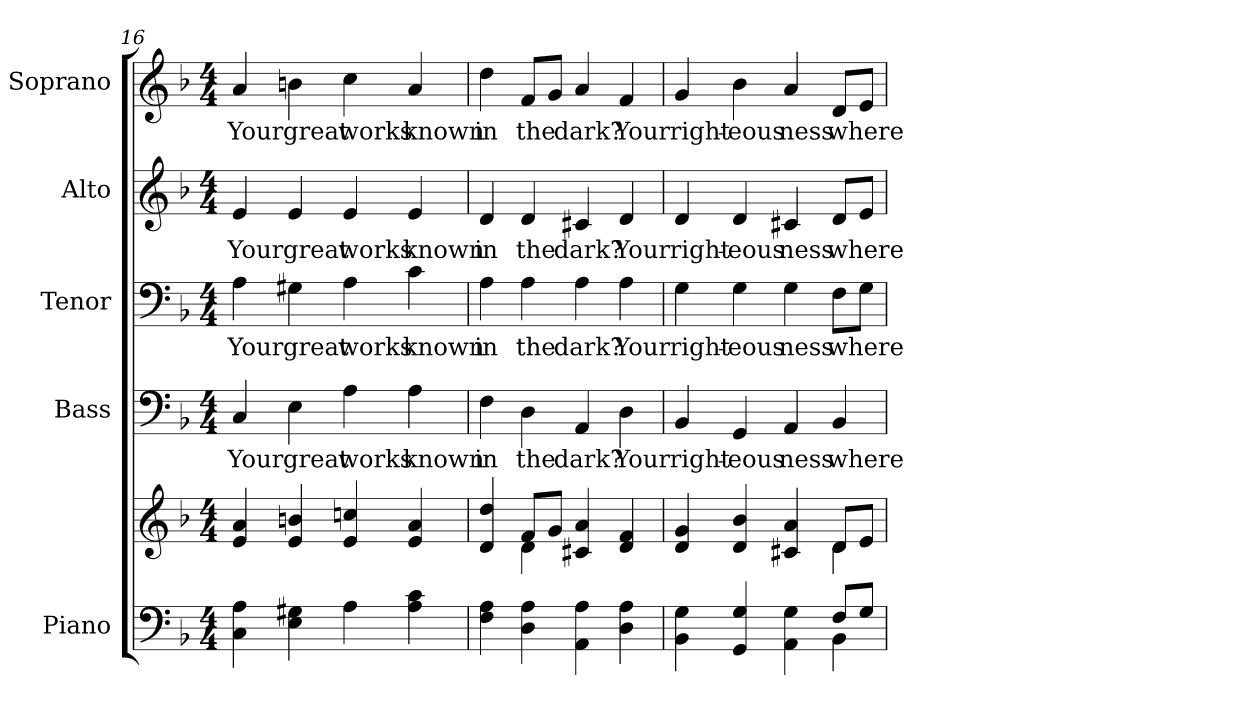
**kern	**kern	**kern	**text	**kern	**text	**kern	**text	**kern	**text
*part5	*part5	*part4	*part4	*part3	*part3	*part2	*part2	*part1	*part1
*staff6	*staff5	*staff4	*staff4	*staff3	*staff3	*staff2	*staff2	*staff1	*staff1
*I"Piano	*	*I"Bass	*	*I"Tenor	*	*I"Alto	*	*I"Soprano	*
*I'Pno.	*	*I'B.	*	*I'T.	*	*I'A.	*	*I'S.	*
*clefF4	*clefG2	*clefF4	*	*clefF4	*	*clefG2	*	*clefG2	*
*k[b-]	*k[b-]	*k[b-]	*	*k[b-]	*	*k[b-]	*	*k[b-]	*
*F:	*F:	*F:	*	*F:	*	*F:	*	*F:	*
*M4/4	*M4/4	*M4/4	*	*M4/4	*	*M4/4	*	*M4/4	*
=16	=16	=16	=16	=16	=16	=16	=16	=16	=16
!	!	!	!LO:LY:b:color=#000000	!	!	!	!	!	!
!	!	!	!	!	!LO:LY:b:color=#000000	!	!	!	!
!	!	!	!	!	!	!	!LO:LY:b:color=#000000	!	!
!	!	!	!	!	!	!	!	!	!LO:LY:b:color=#000000
4Ci\ 4Ai	4ei/ 4ai	4Ci/	Your	4Ai\	Your	4ei/	Your	4ai/	Your
!	!	!	!LO:LY:b:color=#000000	!	!	!	!	!	!
!	!	!	!	!	!LO:LY:b:color=#000000	!	!	!	!
!	!	!	!	!	!	!	!LO:LY:b:color=#000000	!	!
!	!	!	!	!	!	!	!	!	!LO:LY:b:color=#000000
4Ei\ 4G#Xi	4ei/ 4bni	4Ei\	great	4G#Xi\	great	4ei/	great	4bni\	great
!	!	!	!LO:LY:b:color=#000000	!	!	!	!	!	!
!	!	!	!	!	!LO:LY:b:color=#000000	!	!	!	!
!	!	!	!	!	!	!	!LO:LY:b:color=#000000	!	!
!	!	!	!	!	!	!	!	!	!LO:LY:b:color=#000000
4Ai\	4ei/ 4ccni	4Ai\	works	4Ai\	works	4ei/	works	4cci\	works
!	!	!	!LO:LY:b:color=#000000	!	!	!	!	!	!
!	!	!	!	!	!LO:LY:b:color=#000000	!	!	!	!
!	!	!	!	!	!	!	!LO:LY:b:color=#000000	!	!
!	!	!	!	!	!	!	!	!	!LO:LY:b:color=#000000
4Ai\ 4ci	4ei/ 4ai	4Ai\	known	4ci\	known	4ei/	known	4ai/	known
!!LO:PB:g=z
=17	=17	=17	=17	=17	=17	=17	=17	=17	=17
*	*^	*	*	*	*	*	*	*	*
!	!	!	!	!LO:LY:b:color=#000000	!	!	!	!	!	!
!	!	!	!	!	!	!LO:LY:b:color=#000000	!	!	!	!
!	!	!	!	!	!	!	!	!LO:LY:b:color=#000000	!	!
!	!	!	!	!	!	!	!	!	!	!LO:LY:b:color=#000000
4Fi\ 4Ai	4di/ 4ddi	4ryy	4Fi\	in	4Ai\	in	4di/	in	4ddi\	in
!	!	!	!	!LO:LY:b:color=#000000	!	!	!	!	!	!
!	!	!	!	!	!	!LO:LY:b:color=#000000	!	!	!	!
!	!	!	!	!	!	!	!	!LO:LY:b:color=#000000	!	!
!	!	!	!	!	!	!	!	!	!	!LO:LY:b:color=#000000
4Di\ 4Ai	8fi/L	4di\	4Di\	the	4Ai\	the	4di/	the	8fi/L	the
.	8gi/J	.	.	.	.	.	.	.	8gi/J	.
!	!	!	!	!LO:LY:b:color=#000000	!	!	!	!	!	!
!	!	!	!	!	!	!LO:LY:b:color=#000000	!	!	!	!
!	!	!	!	!	!	!	!	!LO:LY:b:color=#000000	!	!
!	!	!	!	!	!	!	!	!	!	!LO:LY:b:color=#000000
4AAi\ 4Ai	4c#Xi/ 4ai	2ryy	4AAi/	dark?	4Ai\	dark?	4c#Xi/	dark?	4ai/	dark?
!	!	!	!	!LO:LY:b:color=#000000	!	!	!	!	!	!
!	!	!	!	!	!	!LO:LY:b:color=#000000	!	!	!	!
!	!	!	!	!	!	!	!	!LO:LY:b:color=#000000	!	!
!	!	!	!	!	!	!	!	!	!	!LO:LY:b:color=#000000
4Di\ 4Ai	4di/ 4fi	.	4Di\	Your	4Ai\	Your	4di/	Your	4fi/	Your
=18	=18	=18	=18	=18	=18	=18	=18	=18	=18	=18
*^	*	*	*	*	*	*	*	*	*	*
!	!	!	!	!	!LO:LY:b:color=#000000	!	!	!	!	!	!
!	!	!	!	!	!	!	!LO:LY:b:color=#000000	!	!	!	!
!	!	!	!	!	!	!	!	!	!LO:LY:b:color=#000000	!	!
!	!	!	!	!	!	!	!	!	!	!	!LO:LY:b:color=#000000
4BB-i\ 4Gi	2ryy	4di/ 4gi	2ryy	4BB-i/	right-	4Gi\	right-	4di/	right-	4gi/	right-
!	!	!	!	!	!LO:LY:b:color=#000000	!	!	!	!	!	!
!	!	!	!	!	!	!	!LO:LY:b:color=#000000	!	!	!	!
!	!	!	!	!	!	!	!	!	!LO:LY:b:color=#000000	!	!
!	!	!	!	!	!	!	!	!	!	!	!LO:LY:b:color=#000000
4GGi/ 4Gi	.	4di/ 4b-i	.	4GGi/	-eous	4Gi\	-eous	4di/	-eous	4b-i\	-eous
!	!	!	!	!	!LO:LY:b:color=#000000	!	!	!	!	!	!
!	!	!	!	!	!	!	!LO:LY:b:color=#000000	!	!	!	!
!	!	!	!	!	!	!	!	!	!LO:LY:b:color=#000000	!	!
!	!	!	!	!	!	!	!	!	!	!	!LO:LY:b:color=#000000
4AAi\ 4Gi	4ryy	4c#Xi/ 4ai	4ryy	4AAi/	ness	4Gi\	ness	4c#Xi/	ness	4ai/	ness
!	!	!	!	!	!LO:LY:b:color=#000000	!	!	!	!	!	!
!	!	!	!	!	!	!	!LO:LY:b:color=#000000	!	!	!	!
!	!	!	!	!	!	!	!	!	!LO:LY:b:color=#000000	!	!
!	!	!	!	!	!	!	!	!	!	!	!LO:LY:b:color=#000000
8Fi/L	4BB-i\	8di/L	4di\	4BB-i/	where	8Fi\L	where	8di/L	where	8di/L	where
8Gi/J	.	8ei/J	.	.	.	8Gi\J	.	8ei/J	.	8ei/J	.
*v	*v	*	*	*	*	*	*	*	*	*	*
*	*v	*v	*	*	*	*	*	*	*	*
=	=	=	=	=	=	=	=	=	=
*-	*-	*-	*-	*-	*-	*-	*-	*-	*-
